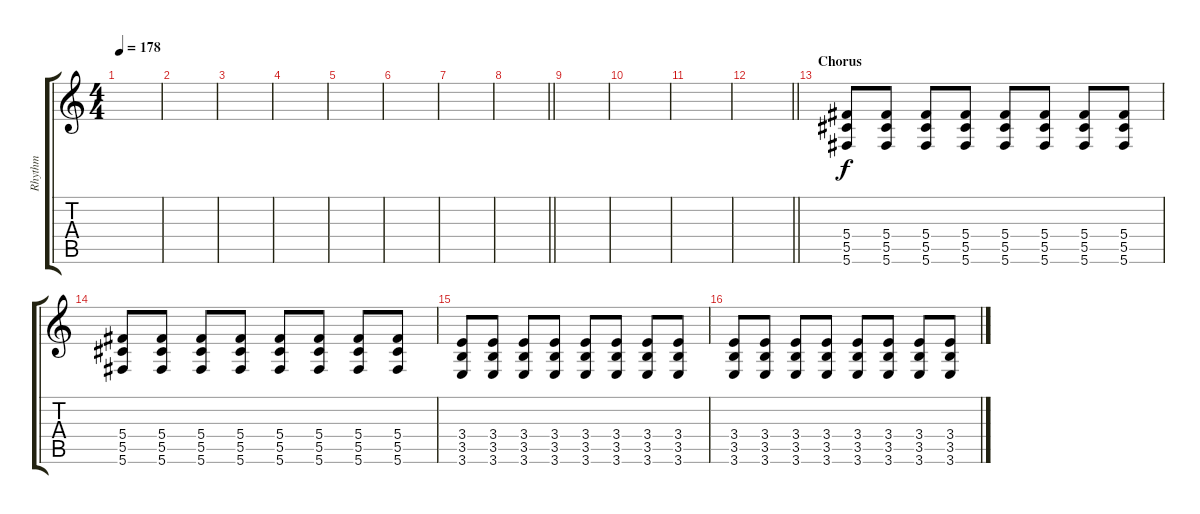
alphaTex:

\track ("Rhythm" "Rhythm") {instrument distortionguitar}
\staff {score tabs}
\tuning (Eb4 Bb3 Gb3 Db3 Ab2 Db2) {hide}
\ts (4 4)
\tempo 178
\clef g2
\ks c
|
|
|
|
|
|
|
\barLineRight lightlight
|
|
|
|
\barLineRight lightlight
|
\section ("" "Chorus")
(5.4 5.5 5.6).8 (5.4 5.5 5.6).8 (5.4 5.5 5.6).8 (5.4 5.5 5.6).8 (5.4 5.5 5.6).8 (5.4 5.5 5.6).8 (5.4 5.5 5.6).8 (5.4 5.5 5.6).8 |
(5.4 5.5 5.6).8 (5.4 5.5 5.6).8 (5.4 5.5 5.6).8 (5.4 5.5 5.6).8 (5.4 5.5 5.6).8 (5.4 5.5 5.6).8 (5.4 5.5 5.6).8 (5.4 5.5 5.6).8 |
(3.4 3.5 3.6).8 (3.4 3.5 3.6).8 (3.4 3.5 3.6).8 (3.4 3.5 3.6).8 (3.4 3.5 3.6).8 (3.4 3.5 3.6).8 (3.4 3.5 3.6).8 (3.4 3.5 3.6).8 |
(3.4 3.5 3.6).8 (3.4 3.5 3.6).8 (3.4 3.5 3.6).8 (3.4 3.5 3.6).8 (3.4 3.5 3.6).8 (3.4 3.5 3.6).8 (3.4 3.5 3.6).8 (3.4 3.5 3.6).8
